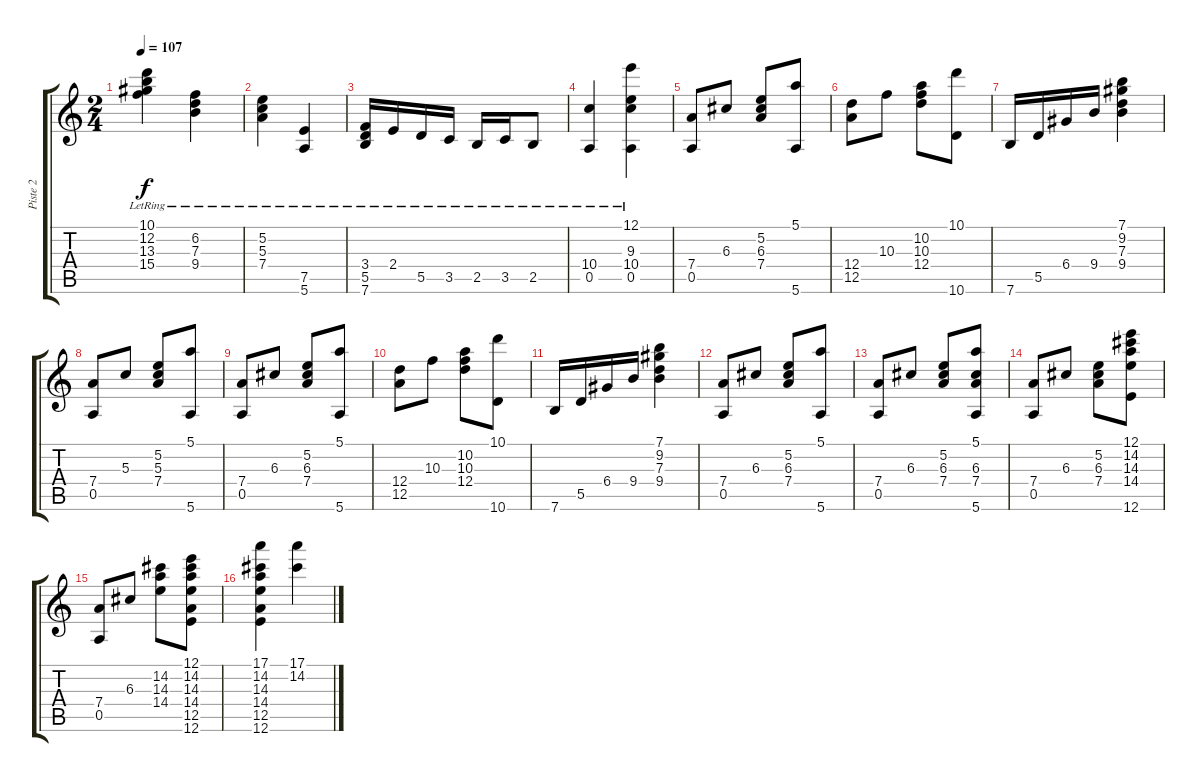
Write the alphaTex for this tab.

\track ("Piste 2" "Piste 2") {instrument acousticguitarsteel}
\staff {score tabs}
\tuning (E4 B3 G3 D3 A2 E2) {hide}
\ts (2 4)
\tempo 107
\clef g2
\ks c
(10.1{lr} 12.2{lr} 13.3{lr} 15.4{lr}).4{dy f} (6.2{lr} 7.3{lr} 9.4{lr}).4 |
(5.2{lr} 5.3{lr} 7.4{lr}).4 (7.5{lr} 5.6{lr}).4 |
(3.4{lr} 5.5{lr} 7.6{lr}).16 2.4{lr}.16 5.5{lr}.16 3.5{lr}.16 2.5{lr}.16 3.5{lr}.16 2.5{lr}.8 |
(10.4{lr} 0.5{lr}).4 (12.1{lr} 9.3{lr} 10.4{lr} 0.5{lr}).4 |
(7.4 0.5).8 6.3.8 (5.2 6.3 7.4).8 (5.1 5.6).8 |
(12.4 12.5).8 10.3.8 (10.2 10.3 12.4).8 (10.1 10.6).8 |
7.6.16 5.5.16 6.4.16 9.4.16 (7.1 9.2 7.3 9.4).4 |
(7.4 0.5).8 5.3.8 (5.2 5.3 7.4).8 (5.1 5.6).8 |
(7.4 0.5).8 6.3.8 (5.2 6.3 7.4).8 (5.1 5.6).8 |
(12.4 12.5).8 10.3.8 (10.2 10.3 12.4).8 (10.1 10.6).8 |
7.6.16 5.5.16 6.4.16 9.4.16 (7.1 9.2 7.3 9.4).4 |
(7.4 0.5).8 6.3.8 (5.2 6.3 7.4).8 (5.1 5.6).8 |
(7.4 0.5).8 6.3.8 (5.2 6.3 7.4).8 (5.1 6.3 7.4 5.6).8 |
(7.4 0.5).8 6.3.8 (5.2 6.3 7.4).8 (12.1 14.2 14.3 14.4 12.6).8 |
(7.4 0.5).8 6.3.8 (14.2 14.3 14.4).8 (12.1 14.2 14.3 14.4 12.5 12.6).8 |
(17.1 14.2 14.3 14.4 12.5 12.6).4 (17.1 14.2).4
